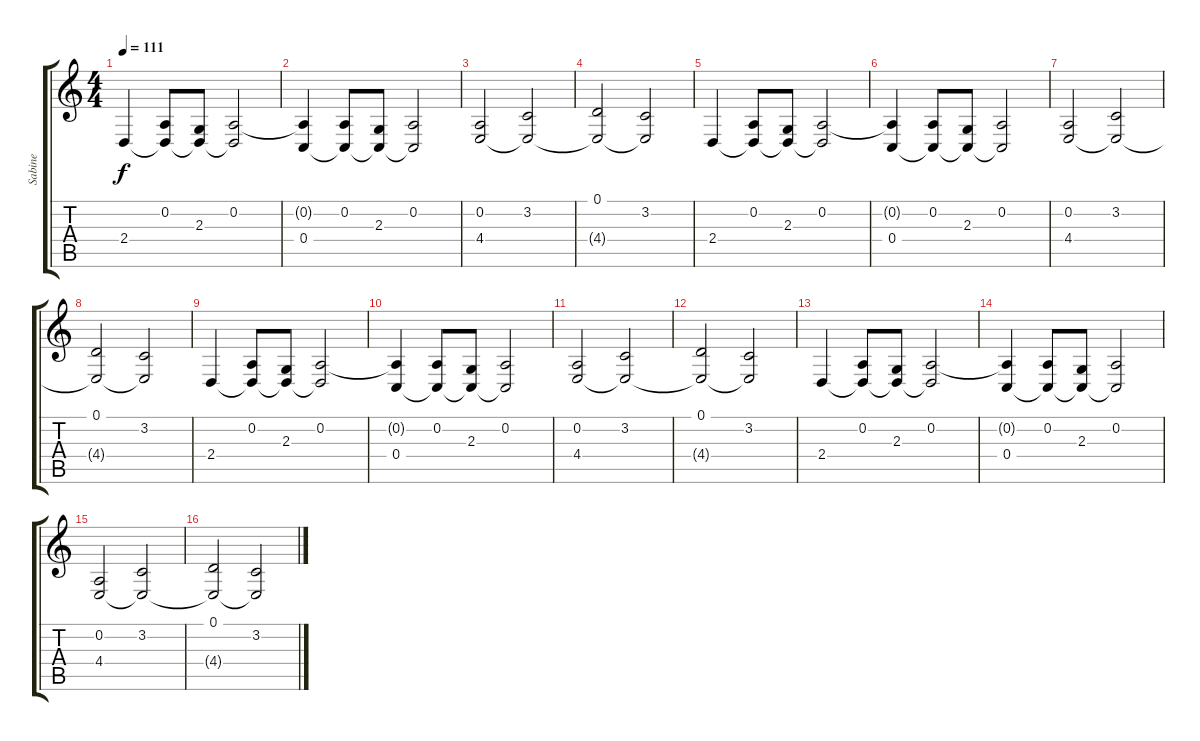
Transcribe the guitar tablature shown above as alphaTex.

\track ("Sabine" "Sabine") {instrument stringensemble1}
\staff {score tabs}
\tuning (D4 A3 F3 C3 G2 D2) {hide}
\ts (4 4)
\tempo 111
\clef g2
\ks c
2.4.4{dy f instrument stringensemble1} (0.2 2.4{t}).8 (2.3 2.4{t}).8 (0.2 2.4{t}).2 |
(0.2{t} 0.4).4 (0.2 0.4{t}).8 (2.3 0.4{t}).8 (0.2 0.4{t}).2 |
(0.2 4.4).2 (3.2 4.4{t}).2 |
(0.1 4.4{t}).2 (3.2 4.4{t}).2 |
2.4.4 (0.2 2.4{t}).8 (2.3 2.4{t}).8 (0.2 2.4{t}).2 |
(0.2{t} 0.4).4 (0.2 0.4{t}).8 (2.3 0.4{t}).8 (0.2 0.4{t}).2 |
(0.2 4.4).2 (3.2 4.4{t}).2 |
(0.1 4.4{t}).2 (3.2 4.4{t}).2 |
2.4.4 (0.2 2.4{t}).8 (2.3 2.4{t}).8 (0.2 2.4{t}).2 |
(0.2{t} 0.4).4 (0.2 0.4{t}).8 (2.3 0.4{t}).8 (0.2 0.4{t}).2 |
(0.2 4.4).2 (3.2 4.4{t}).2 |
(0.1 4.4{t}).2 (3.2 4.4{t}).2 |
2.4.4 (0.2 2.4{t}).8 (2.3 2.4{t}).8 (0.2 2.4{t}).2 |
(0.2{t} 0.4).4 (0.2 0.4{t}).8 (2.3 0.4{t}).8 (0.2 0.4{t}).2 |
(0.2 4.4).2 (3.2 4.4{t}).2 |
(0.1 4.4{t}).2 (3.2 4.4{t}).2
